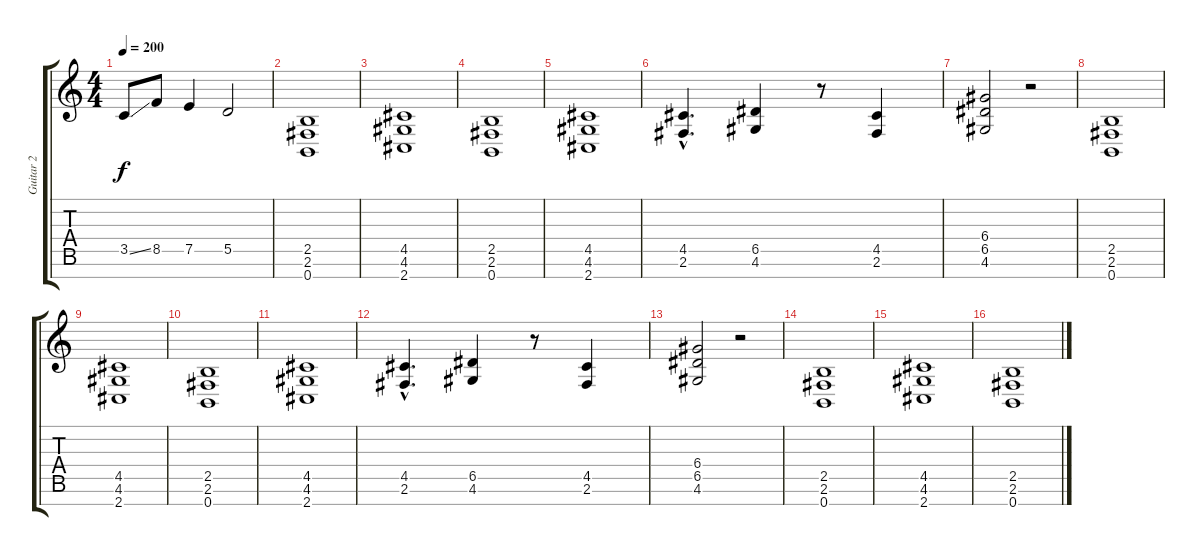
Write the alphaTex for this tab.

\track ("Guitar 2" "Guitar 2") {instrument overdrivenguitar}
\staff {score tabs}
\tuning (E4 B3 G3 D3 A2 E2 B1) {hide}
\ts (4 4)
\tempo 200
\clef g2
\ks c
3.5{ss}.8{dy f} 8.5.8 7.5.4 5.5.2 |
(2.5 2.6 0.7).1 |
(4.5 4.6 2.7).1 |
(2.5 2.6 0.7).1 |
(4.5 4.6 2.7).1 |
(4.5{hac} 2.6{hac}).4{d} (6.5 4.6).4 r.8 (4.5 2.6).4 |
(6.4 6.5 4.6).2 r.2 |
(2.5 2.6 0.7).1 |
(4.5 4.6 2.7).1 |
(2.5 2.6 0.7).1 |
(4.5 4.6 2.7).1 |
(4.5{hac} 2.6{hac}).4{d} (6.5 4.6).4 r.8 (4.5 2.6).4 |
(6.4 6.5 4.6).2 r.2 |
(2.5 2.6 0.7).1 |
(4.5 4.6 2.7).1 |
(2.5 2.6 0.7).1
